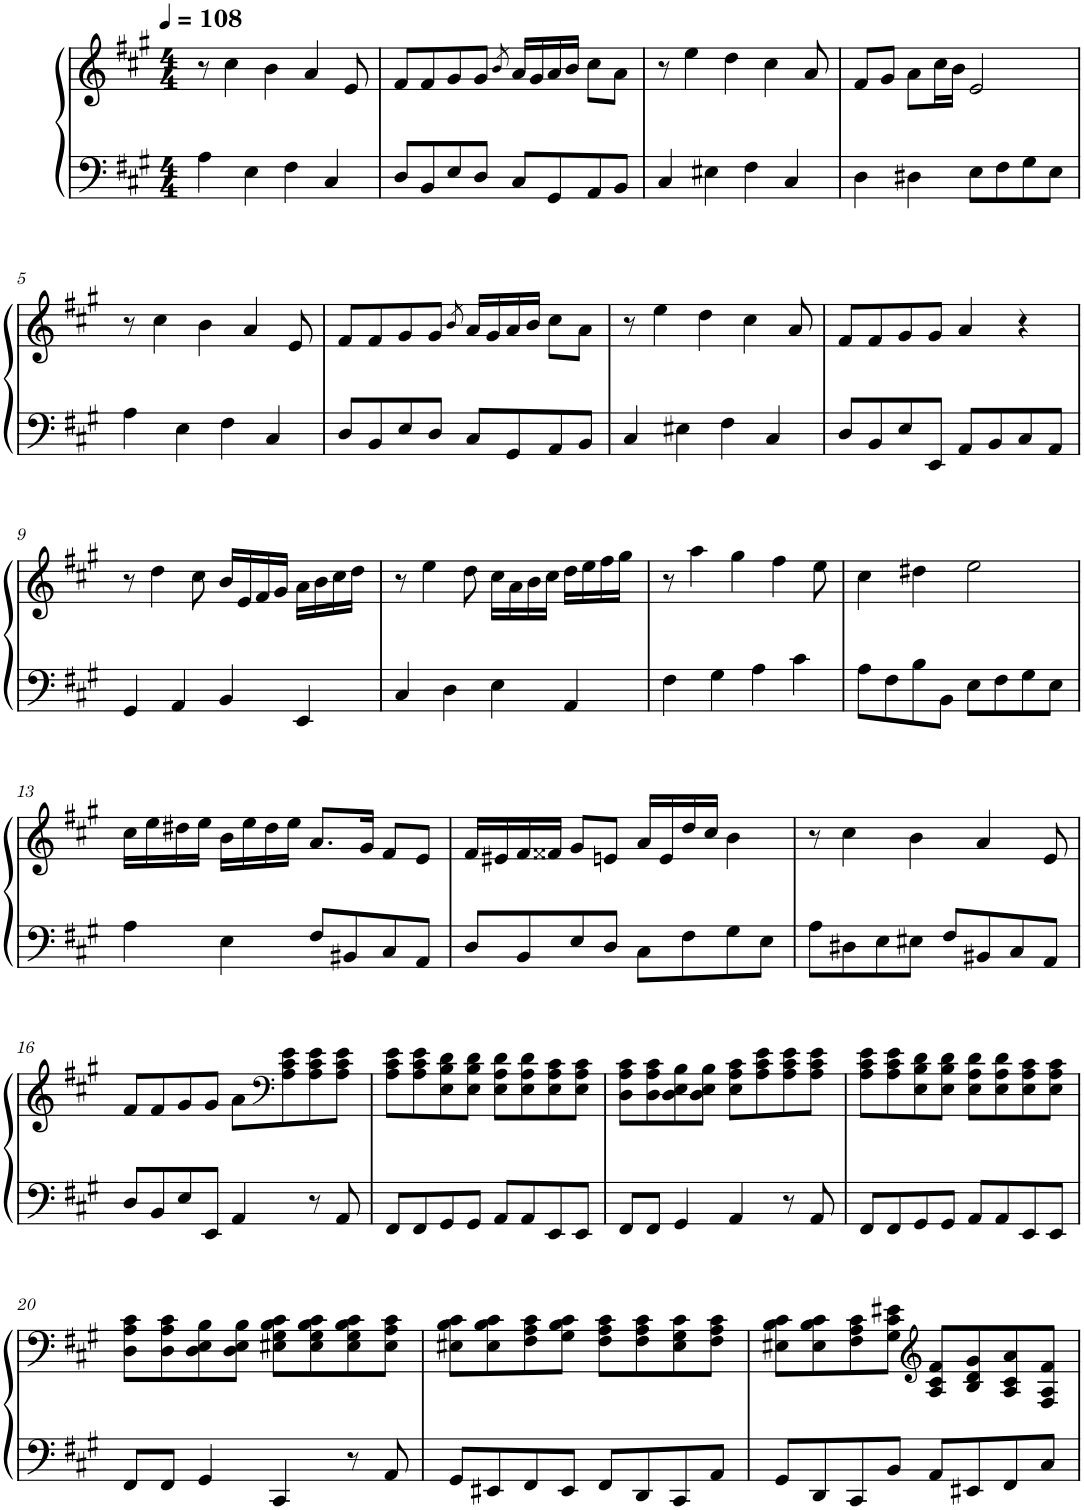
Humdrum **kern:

**kern	**kern
*part1	*part1
*staff2	*staff1
*I"Piano, Piano	*
*I'Pno.	*
*clefF4	*clefG2
*k[f#c#g#]	*k[f#c#g#]
*M4/4	*M4/4
*MM108	*MM108
=1	=1
4A\	8r
.	4cc#\
4E\	.
.	4b\
4F#\	.
.	4a/
4C#/	.
.	8e/
=2	=2
8D/L	8f#/L
8BB/	8f#/
8E/	8g#/
8D/J	8g#/J
.	8qb/
8C#/L	16a/LL
.	16g#/
8GG#/	16a/
.	16b/JJ
8AA/	8cc#\L
8BB/J	8a\J
=3	=3
4C#/	8r
.	4ee\
4E#X\	.
.	4dd\
4F#\	.
.	4cc#\
4C#/	.
.	8a/
=4	=4
4D\	8f#/L
.	8g#/J
4D#X\	8a\L
.	16cc#\L
.	16b\JJ
8E\L	2e/
8F#\	.
8G#\	.
8E\J	.
!!LO:LB:g=z
=5	=5
4A\	8r
.	4cc#\
4E\	.
.	4b\
4F#\	.
.	4a/
4C#/	.
.	8e/
=6	=6
8D/L	8f#/L
8BB/	8f#/
8E/	8g#/
8D/J	8g#/J
.	8qb/
8C#/L	16a/LL
.	16g#/
8GG#/	16a/
.	16b/JJ
8AA/	8cc#\L
8BB/J	8a\J
=7	=7
4C#/	8r
.	4ee\
4E#X\	.
.	4dd\
4F#\	.
.	4cc#\
4C#/	.
.	8a/
=8	=8
8D/L	8f#/L
8BB/	8f#/
8E/	8g#/
8EE/J	8g#/J
8AA/L	4a/
8BB/	.
8C#/	4r
8AA/J	.
!!LO:LB:g=z
=9	=9
4GG#/	8r
.	4dd\
4AA/	.
.	8cc#\
4BB/	16b/LL
.	16e/
.	16f#/
.	16g#/JJ
4EE/	16a\LL
.	16b\
.	16cc#\
.	16dd\JJ
=10	=10
4C#/	8r
.	4ee\
4D\	.
.	8dd\
4E\	16cc#\LL
.	16a\
.	16b\
.	16cc#\JJ
4AA/	16dd\LL
.	16ee\
.	16ff#\
.	16gg#\JJ
=11	=11
4F#\	8r
.	4aa\
4G#\	.
.	4gg#\
4A\	.
.	4ff#\
4c#\	.
.	8ee\
=12	=12
8A\L	4cc#\
8F#\	.
8B\	4dd#X\
8BB\J	.
8E\L	2ee\
8F#\	.
8G#\	.
8E\J	.
!!LO:LB:g=z
=13	=13
4A\	16cc#\LL
.	16ee\
.	16dd#X\
.	16ee\JJ
4E\	16b\LL
.	16ee\
.	16dd#\
.	16ee\JJ
8F#/L	8.a/L
8BB#X/	.
.	16g#/Jk
8C#/	8f#/L
8AA/J	8e/J
=14	=14
8D/L	16f#/LL
.	16e#X/
8BB/	16f#/
.	16f##X/JJ
8E/	8g#/L
8D/J	8en/J
8C#\L	16a/LL
.	16e/
8F#\	16dd/
.	16cc#/JJ
8G#\	4b\
8E\J	.
=15	=15
8A\L	8r
8D#X\	4cc#\
8E\	.
8E#X\J	4b\
8F#/L	.
8BB#X/	4a/
8C#/	.
8AA/J	8e/
!!LO:LB:g=z
=16	=16
8D/L	8f#/L
8BB/	8f#/
8E/	8g#/
8EE/J	8g#/J
4AA/	8a\L
*	*clefF4
.	8A\ 8c#\ 8e\
8r	8A\ 8c#\ 8e\
8AA/	8A\ 8c#\ 8e\J
=17	=17
8FF#/L	8A\ 8c#\ 8e\L
8FF#/	8A\ 8c#\ 8e\
8GG#/	8E\ 8B\ 8d\
8GG#/J	8E\ 8B\ 8d\J
8AA/L	8E\ 8A\ 8d\L
8AA/	8E\ 8A\ 8d\
8EE/	8E\ 8A\ 8c#\
8EE/J	8E\ 8A\ 8c#\J
=18	=18
8FF#/L	8D\ 8A\ 8c#\L
8FF#/J	8D\ 8A\ 8c#\
4GG#/	8D\ 8E\ 8B\
.	8D\ 8E\ 8B\J
4AA/	8E\ 8A\ 8c#\L
.	8A\ 8c#\ 8e\
8r	8A\ 8c#\ 8e\
8AA/	8A\ 8c#\ 8e\J
=19	=19
8FF#/L	8A\ 8c#\ 8e\L
8FF#/	8A\ 8c#\ 8e\
8GG#/	8E\ 8B\ 8d\
8GG#/J	8E\ 8B\ 8d\J
8AA/L	8E\ 8A\ 8d\L
8AA/	8E\ 8A\ 8d\
8EE/	8E\ 8A\ 8c#\
8EE/J	8E\ 8A\ 8c#\J
!!LO:LB:g=z
=20	=20
8FF#/L	8D\ 8A\ 8c#\L
8FF#/J	8D\ 8A\ 8c#\
4GG#/	8D\ 8E\ 8B\
.	8D\ 8E\ 8B\J
4CC#/	8E#X\ 8G#\ 8B\ 8c#\L
.	8E#\ 8G#\ 8B\ 8c#\
8r	8E#\ 8G#\ 8B\ 8c#\
8AA/	8E#\ 8A\ 8c#\J
=21	=21
8GG#/L	8E#X\ 8B\ 8c#\L
8EE#X/	8E#\ 8B\ 8c#\
8FF#/	8F#\ 8A\ 8c#\
8EE#/J	8G#\ 8B\ 8c#\J
8FF#/L	8F#\ 8A\ 8c#\L
8DD/	8F#\ 8A\ 8c#\
8CC#/	8E#\ 8G#\ 8c#\
8AA/J	8F#\ 8A\ 8c#\J
=22	=22
8GG#/L	8E#X\ 8B\ 8c#\L
8DD/	8E#\ 8B\ 8c#\
8CC#/	8F#\ 8A\ 8c#\
8BB/J	8G#\ 8c#\ 8e#X\J
*	*clefG2
8AA/L	8A/ 8c#/ 8f#/L
8EE#X/	8B/ 8d/ 8g#/
8FF#/	8A/ 8c#/ 8a/
8C#/J	8F#/ 8A/ 8f#/J
=	=
*-	*-
